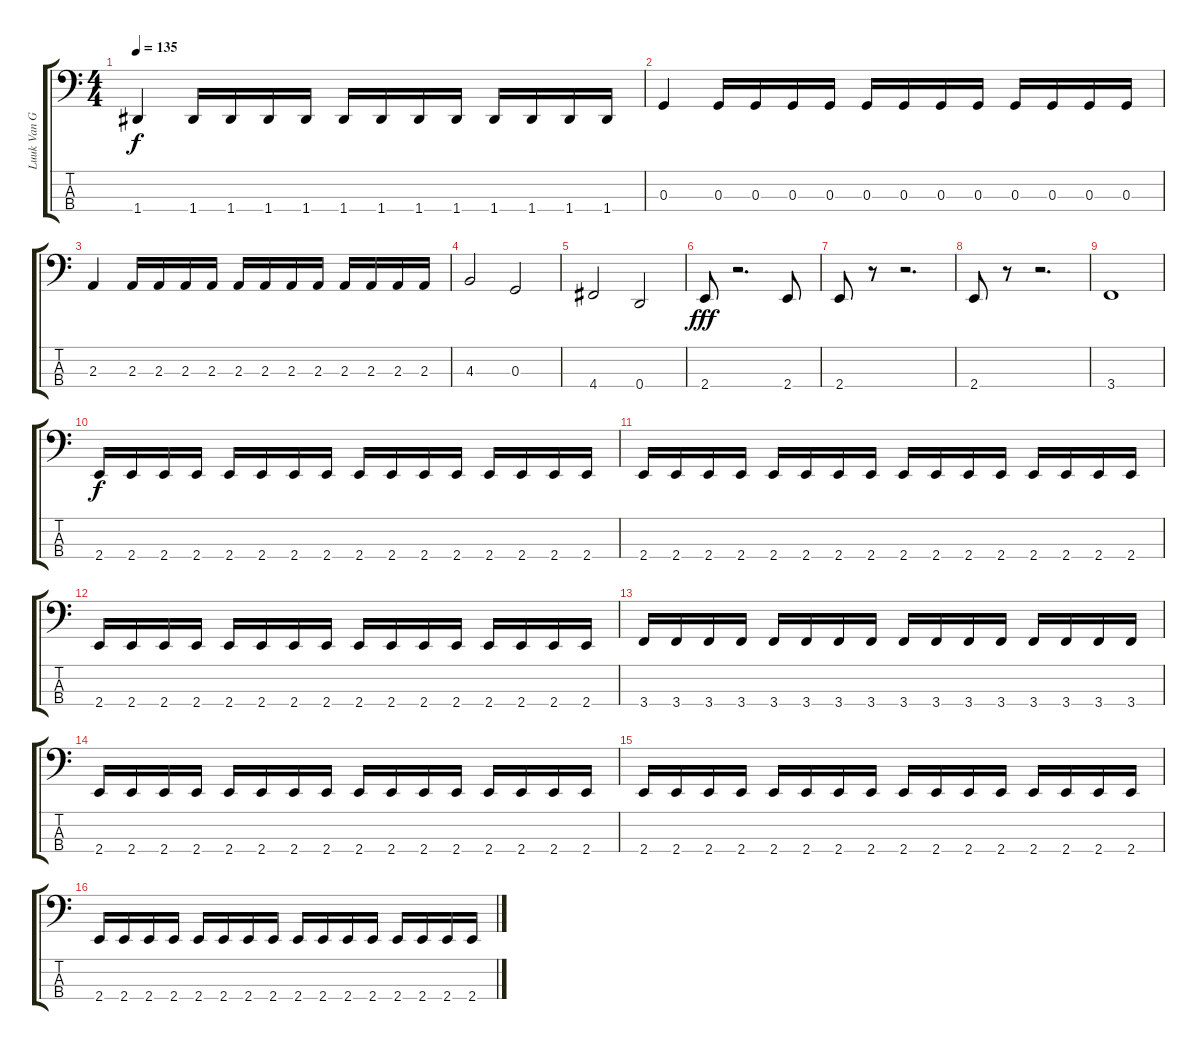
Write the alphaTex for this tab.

\track ("Luuk Van Gerven" "Luuk Van G") {instrument electricbassfinger}
\staff {score tabs}
\tuning (F2 C2 G1 D1) {hide}
\ts (4 4)
\tempo 135
\clef f4
\ks c
1.4.4{dy f} 1.4.16 1.4.16 1.4.16 1.4.16 1.4.16 1.4.16 1.4.16 1.4.16 1.4.16 1.4.16 1.4.16 1.4.16 |
0.3.4 0.3.16 0.3.16 0.3.16 0.3.16 0.3.16 0.3.16 0.3.16 0.3.16 0.3.16 0.3.16 0.3.16 0.3.16 |
2.3.4 2.3.16 2.3.16 2.3.16 2.3.16 2.3.16 2.3.16 2.3.16 2.3.16 2.3.16 2.3.16 2.3.16 2.3.16 |
4.3.2 0.3.2 |
4.4.2 0.4.2 |
2.4.8{dy fff} r.2{d} 2.4.8 |
2.4.8 r.8 r.2{d} |
2.4.8 r.8 r.2{d} |
3.4.1 |
2.4.16{dy f} 2.4.16 2.4.16 2.4.16 2.4.16 2.4.16 2.4.16 2.4.16 2.4.16 2.4.16 2.4.16 2.4.16 2.4.16 2.4.16 2.4.16 2.4.16 |
2.4.16 2.4.16 2.4.16 2.4.16 2.4.16 2.4.16 2.4.16 2.4.16 2.4.16 2.4.16 2.4.16 2.4.16 2.4.16 2.4.16 2.4.16 2.4.16 |
2.4.16 2.4.16 2.4.16 2.4.16 2.4.16 2.4.16 2.4.16 2.4.16 2.4.16 2.4.16 2.4.16 2.4.16 2.4.16 2.4.16 2.4.16 2.4.16 |
3.4.16 3.4.16 3.4.16 3.4.16 3.4.16 3.4.16 3.4.16 3.4.16 3.4.16 3.4.16 3.4.16 3.4.16 3.4.16 3.4.16 3.4.16 3.4.16 |
2.4.16 2.4.16 2.4.16 2.4.16 2.4.16 2.4.16 2.4.16 2.4.16 2.4.16 2.4.16 2.4.16 2.4.16 2.4.16 2.4.16 2.4.16 2.4.16 |
2.4.16 2.4.16 2.4.16 2.4.16 2.4.16 2.4.16 2.4.16 2.4.16 2.4.16 2.4.16 2.4.16 2.4.16 2.4.16 2.4.16 2.4.16 2.4.16 |
2.4.16 2.4.16 2.4.16 2.4.16 2.4.16 2.4.16 2.4.16 2.4.16 2.4.16 2.4.16 2.4.16 2.4.16 2.4.16 2.4.16 2.4.16 2.4.16
